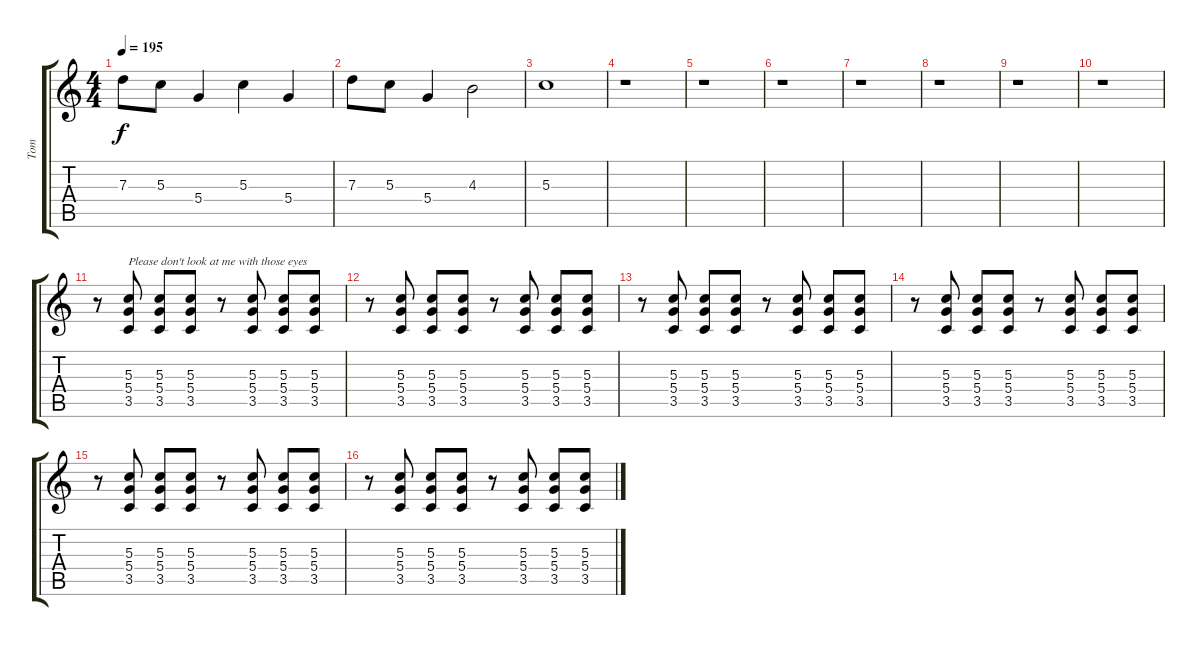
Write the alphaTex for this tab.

\track ("Tom" "Tom") {instrument overdrivenguitar}
\staff {score tabs}
\tuning (E4 B3 G3 D3 A2 E2) {hide}
\ts (4 4)
\tempo 195
\clef g2
\ks c
7.3.8{dy f} 5.3.8 5.4.4 5.3.4 5.4.4 |
7.3.8 5.3.8 5.4.4 4.3.2 |
5.3.1 |
r.1 |
r.1 |
r.1 |
r.1 |
r.1 |
r.1 |
r.1 |
r.8 (5.3 5.4 3.5).8{txt "Please don't look at me with those eyes" instrument electricguitarmuted} (5.3 5.4 3.5).8 (5.3 5.4 3.5).8 r.8 (5.3 5.4 3.5).8 (5.3 5.4 3.5).8 (5.3 5.4 3.5).8 |
r.8 (5.3 5.4 3.5).8 (5.3 5.4 3.5).8 (5.3 5.4 3.5).8 r.8 (5.3 5.4 3.5).8 (5.3 5.4 3.5).8 (5.3 5.4 3.5).8 |
r.8 (5.3 5.4 3.5).8 (5.3 5.4 3.5).8 (5.3 5.4 3.5).8 r.8 (5.3 5.4 3.5).8 (5.3 5.4 3.5).8 (5.3 5.4 3.5).8 |
r.8 (5.3 5.4 3.5).8 (5.3 5.4 3.5).8 (5.3 5.4 3.5).8 r.8 (5.3 5.4 3.5).8 (5.3 5.4 3.5).8 (5.3 5.4 3.5).8 |
r.8 (5.3 5.4 3.5).8 (5.3 5.4 3.5).8 (5.3 5.4 3.5).8 r.8 (5.3 5.4 3.5).8 (5.3 5.4 3.5).8 (5.3 5.4 3.5).8 |
r.8 (5.3 5.4 3.5).8 (5.3 5.4 3.5).8 (5.3 5.4 3.5).8 r.8 (5.3 5.4 3.5).8 (5.3 5.4 3.5).8 (5.3 5.4 3.5).8
